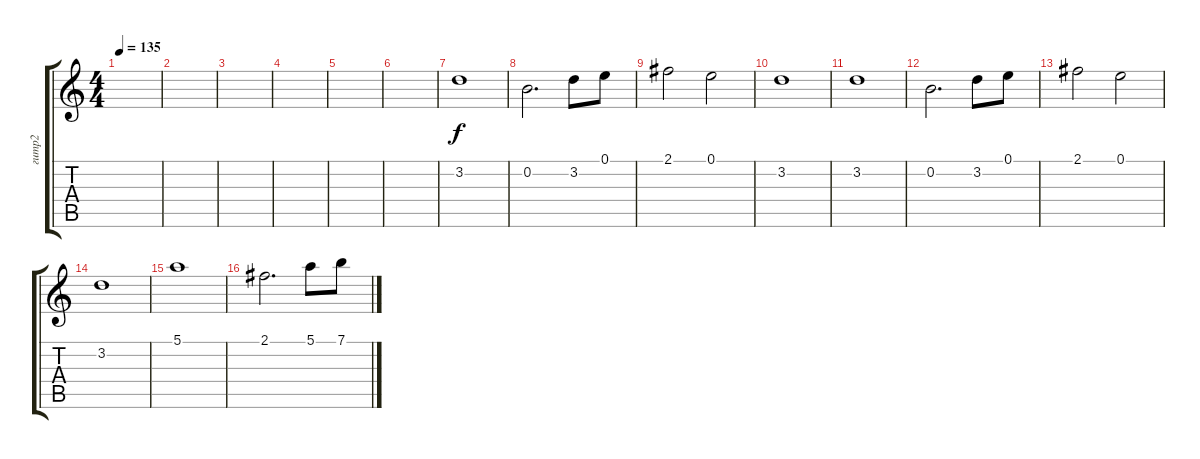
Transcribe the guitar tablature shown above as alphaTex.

\track ("гитр2" "гитр2") {instrument overdrivenguitar}
\staff {score tabs}
\tuning (E4 B3 G3 D3 A2 E2) {hide}
\ts (4 4)
\tempo 135
\clef g2
\ks c
|
|
|
|
|
|
3.2.1 |
0.2.2{d} 3.2.8 0.1.8 |
2.1.2 0.1.2 |
3.2.1 |
3.2.1 |
0.2.2{d} 3.2.8 0.1.8 |
2.1.2 0.1.2 |
3.2.1 |
5.1.1 |
2.1.2{d} 5.1.8 7.1.8
